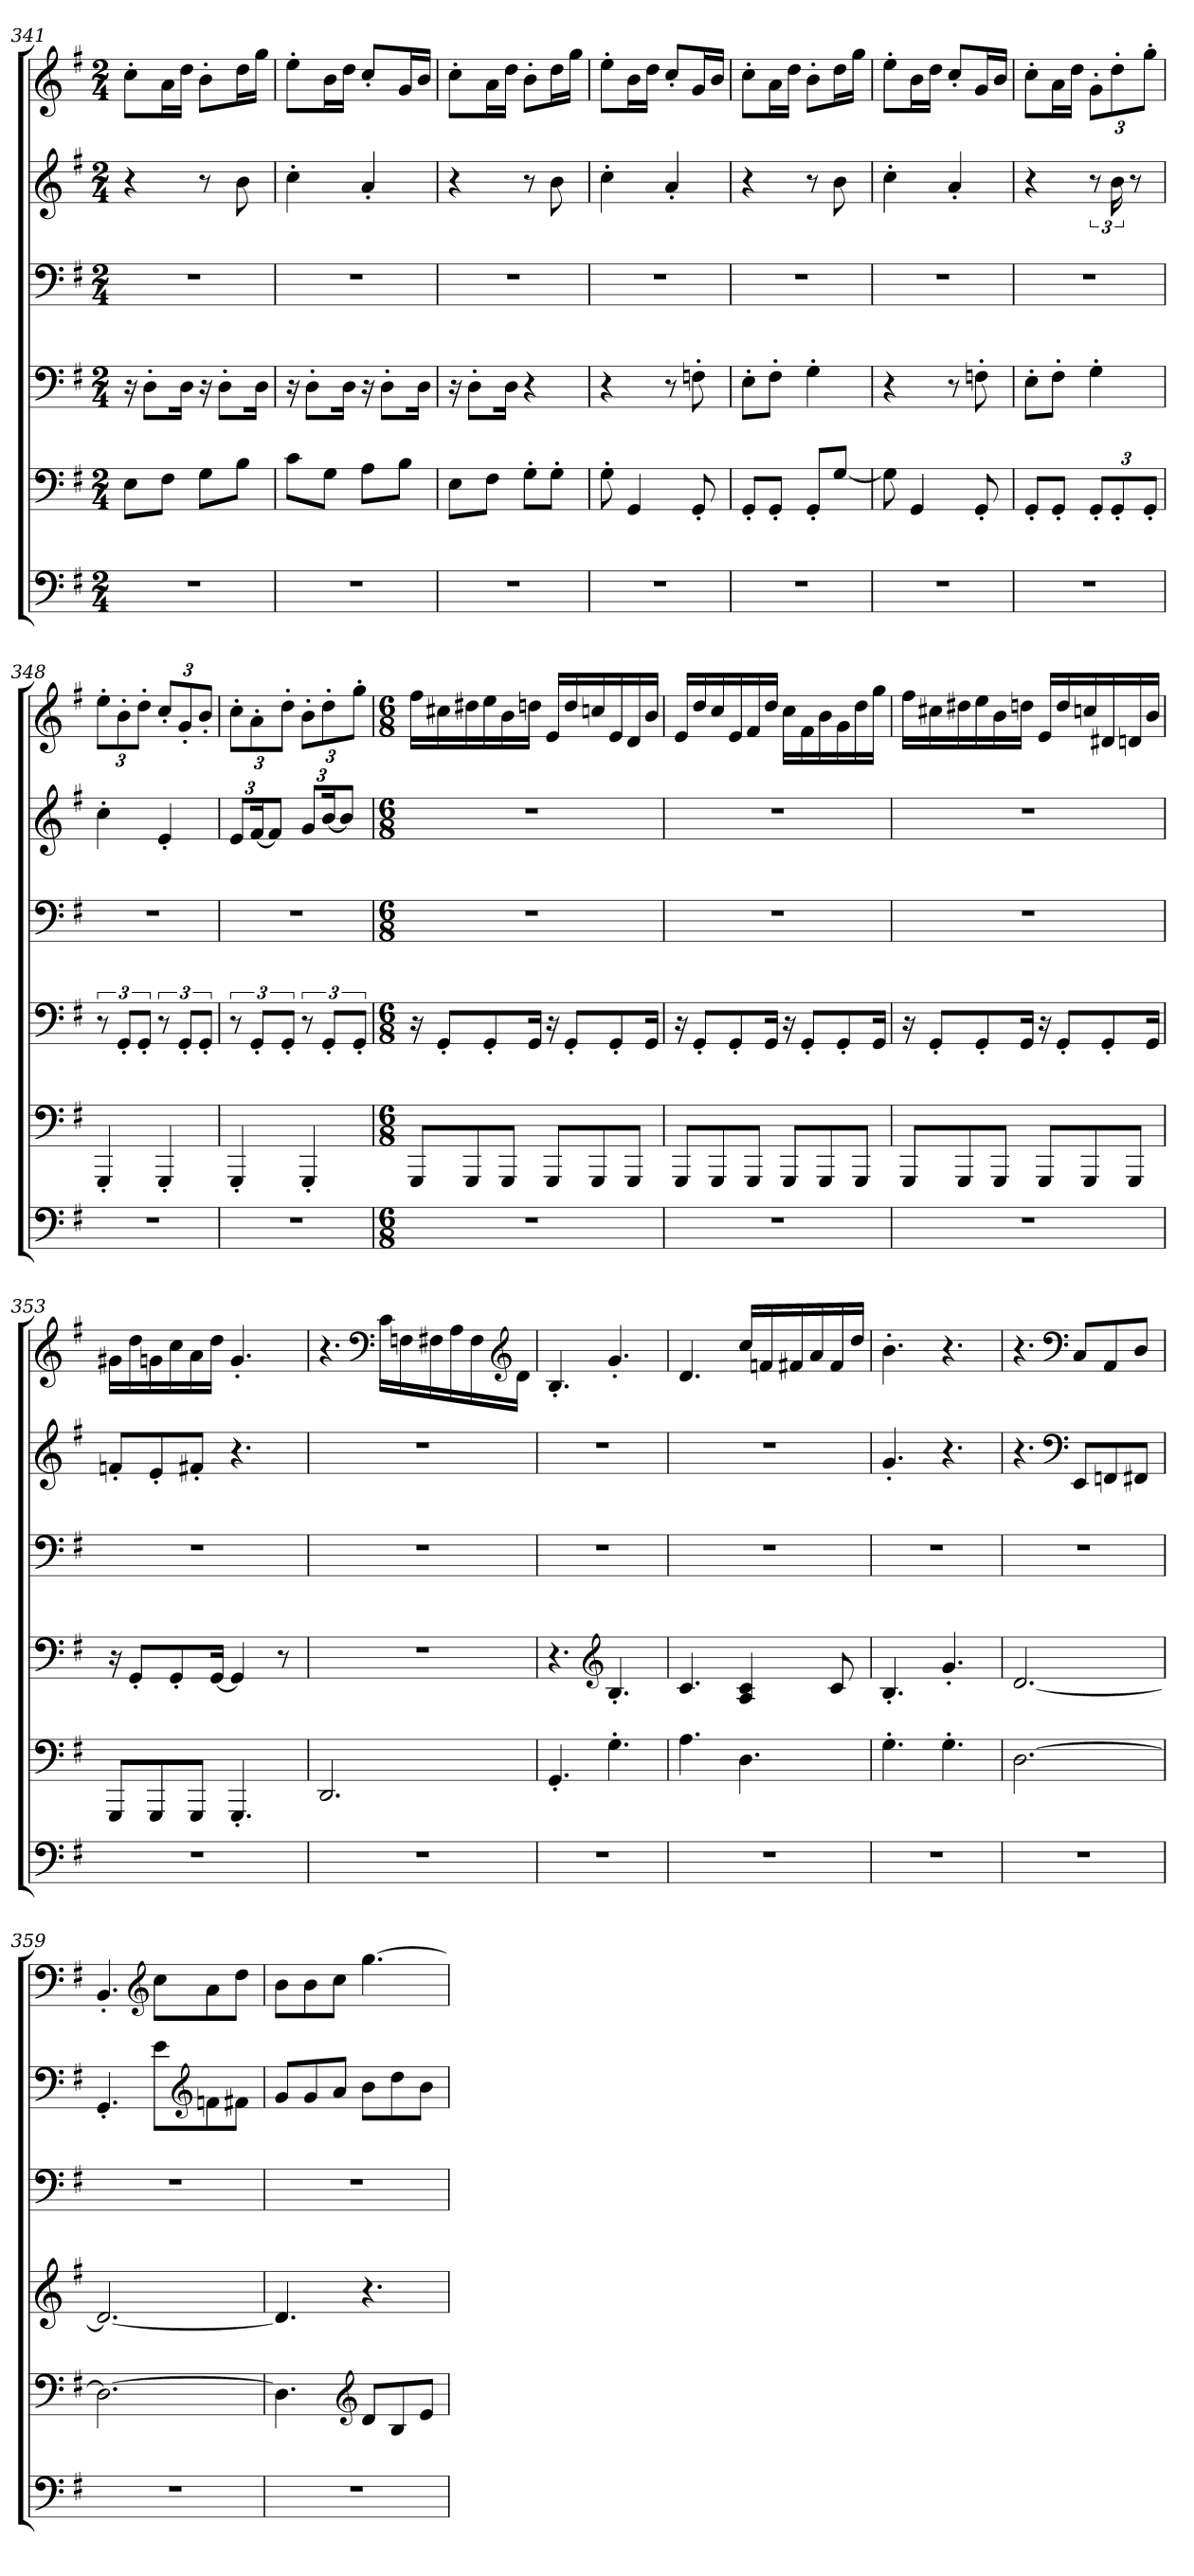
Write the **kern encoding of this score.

**kern	**kern	**kern	**kern	**kern	**kern
*part5	*part5	*part4	*part3	*part2	*part1
*staff6	*staff5	*staff4	*staff3	*staff2	*staff1
*clefF4	*clefF4	*clefF4	*clefF4	*clefG2	*clefG2
*k[f#]	*k[f#]	*k[f#]	*k[f#]	*k[f#]	*k[f#]
*M2/4	*M2/4	*M2/4	*M2/4	*M2/4	*M2/4
=341	=341	=341	=341	=341	=341
2r	8E\L	16r	2r	4r	8cc'\L
.	.	8D'\L	.	.	.
.	8F#\J	.	.	.	16a\L
.	.	16D\Jk	.	.	16dd\JJ
.	8G\L	16r	.	8r	8b'\L
.	.	8D'\L	.	.	.
.	8B\J	.	.	8b\	16dd\L
.	.	16D\Jk	.	.	16gg\JJ
=342	=342	=342	=342	=342	=342
*	*	*	*	*	*MM105
2r	8c\L	16r	2r	4cc'\	8ee'\L
.	.	8D'\L	.	.	.
.	8G\J	.	.	.	16b\L
.	.	16D\Jk	.	.	16dd\JJ
.	8A\L	16r	.	4a'/	8cc'/L
.	.	8D'\L	.	.	.
.	8B\J	.	.	.	16g/L
.	.	16D\Jk	.	.	16b/JJ
=343	=343	=343	=343	=343	=343
2r	8E\L	16r	2r	4r	8cc'\L
.	.	8D'\L	.	.	.
.	8F#\J	.	.	.	16a\L
.	.	16D\Jk	.	.	16dd\JJ
.	8G'\L	4r	.	8r	8b'\L
.	8G'\J	.	.	8b\	16dd\L
.	.	.	.	.	16gg\JJ
!!LO:PB:g=z
=344	=344	=344	=344	=344	=344
*	*	*	*	*	*MM105
2r	8G'\	4r	2r	4cc'\	8ee'\L
.	4GG/	.	.	.	16b\L
.	.	.	.	.	16dd\JJ
.	.	8r	.	4a'/	8cc'/L
.	8GG'/	8Fn'\	.	.	16g/L
.	.	.	.	.	16b/JJ
=345	=345	=345	=345	=345	=345
2r	8GG'/L	8E'\L	2r	4r	8cc'\L
.	8GG'/J	8F#'\J	.	.	16a\L
.	.	.	.	.	16dd\JJ
.	8GG'/L	4G'\	.	8r	8b'\L
.	[8G/J	.	.	8b\	16dd\L
.	.	.	.	.	16gg\JJ
=346	=346	=346	=346	=346	=346
*	*	*	*	*	*MM105
2r	8G\]	4r	2r	4cc'\	8ee'\L
.	4GG/	.	.	.	16b\L
.	.	.	.	.	16dd\JJ
.	.	8r	.	4a'/	8cc'/L
.	8GG'/	8Fn'\	.	.	16g/L
.	.	.	.	.	16b/JJ
=347	=347	=347	=347	=347	=347
2r	8GG'/L	8E'\L	2r	4r	8cc'\L
.	8GG'/J	8F#'\J	.	.	16a\L
.	.	.	.	.	16dd\JJ
*	*Xbrackettup	*	*	*	*Xbrackettup
.	12GG'/L	4G'\	.	12r	12g'\L
.	12GG'/	.	.	24b\	12dd'\
.	.	.	.	8r	.
.	12GG'/J	.	.	.	12gg'\J
=348	=348	=348	=348	=348	=348
*	*	*	*	*	*MM105
2r	4GGG'/	12r	2r	4cc'\	12ee'\L
.	.	12GG'/L	.	.	12b'\
.	.	12GG'/J	.	.	12dd'\J
.	4GGG'/	12r	.	4e'/	12cc'/L
.	.	12GG'/L	.	.	12g'/
.	.	12GG'/J	.	.	12b'/J
=349	=349	=349	=349	=349	=349
*	*	*	*	*Xbrackettup	*
2r	4GGG'/	12r	2r	12e/L	12cc'\L
.	.	12GG'/L	.	[24f#/K	12a'\
.	.	.	.	8f#/J]	.
.	.	12GG'/J	.	.	12dd'\J
.	4GGG'/	12r	.	12g/L	12b'\L
.	.	12GG'/L	.	[24b/K	12dd'\
.	.	.	.	8b/J]	.
.	.	12GG'/J	.	.	12gg'\J
!!LO:LB:g=z
=350	=350	=350	=350	=350	=350
*M6/8	*M6/8	*M6/8	*M6/8	*M6/8	*M6/8
*	*	*	*	*	*MM105
2.r	8GGG/L	16r	2.r	2.r	16ff#\LL
.	.	8GG'/L	.	.	16cc#X\
.	8GGG/	.	.	.	16dd#X\
.	.	8GG'/	.	.	16ee\
.	8GGG/J	.	.	.	16b\
.	.	16GG/Jk	.	.	16ddn\JJ
.	8GGG/L	16r	.	.	16e/LL
.	.	8GG'/L	.	.	16dd/
.	8GGG/	.	.	.	16ccn/
.	.	8GG'/	.	.	16e/
.	8GGG/J	.	.	.	16d/
.	.	16GG/Jk	.	.	16b/JJ
=351	=351	=351	=351	=351	=351
2.r	8GGG/L	16r	2.r	2.r	16e/LL
.	.	8GG'/L	.	.	16dd/
.	8GGG/	.	.	.	16cc/
.	.	8GG'/	.	.	16e/
.	8GGG/J	.	.	.	16f#/
.	.	16GG/Jk	.	.	16dd/JJ
.	8GGG/L	16r	.	.	16cc\LL
.	.	8GG'/L	.	.	16f#\
.	8GGG/	.	.	.	16b\
.	.	8GG'/	.	.	16g\
.	8GGG/J	.	.	.	16dd\
.	.	16GG/Jk	.	.	16gg\JJ
!!LO:PB:g=z
=352	=352	=352	=352	=352	=352
*	*	*	*	*	*MM105
2.r	8GGG/L	16r	2.r	2.r	16ff#\LL
.	.	8GG'/L	.	.	16cc#X\
.	8GGG/	.	.	.	16dd#X\
.	.	8GG'/	.	.	16ee\
.	8GGG/J	.	.	.	16b\
.	.	16GG/Jk	.	.	16ddn\JJ
.	8GGG/L	16r	.	.	16e/LL
.	.	8GG'/L	.	.	16dd/
.	8GGG/	.	.	.	16ccn/
.	.	8GG'/	.	.	16d#X/
.	8GGG/J	.	.	.	16dn/
.	.	16GG/Jk	.	.	16b/JJ
=353	=353	=353	=353	=353	=353
*	*	*	*	*	*MM105
2.r	8GGG/L	16r	2.r	8fn'/L	16g#X\LL
.	.	8GG'/L	.	.	16dd\
.	8GGG/	.	.	8e'/	16gn\
.	.	8GG'/	.	.	16cc\
.	8GGG/J	.	.	8f#X'/J	16a\
.	.	[16GG/Jk	.	.	16dd\JJ
.	4.GGG'/	4GG/]	.	4.r	4.g'/
.	.	8r	.	.	.
=354	=354	=354	=354	=354	=354
*	*	*	*	*	*MM105
2.r	2.DD/	2.r	2.r	2.r	4.r
*	*	*	*	*	*clefF4
.	.	.	.	.	16c\LL
.	.	.	.	.	16Fn\
.	.	.	.	.	16F#X\
.	.	.	.	.	16A\
.	.	.	.	.	16F#\
*	*	*	*	*	*clefG2
.	.	.	.	.	16d\JJ
!!LO:LB:g=z
=355	=355	=355	=355	=355	=355
2.r	4.GG'/	4.r	2.r	2.r	4.B'/
*	*	*clefG2	*	*	*
.	4.G'\	4.B'/	.	.	4.g'/
=356	=356	=356	=356	=356	=356
*	*	*	*	*	*MM105
2.r	4.A\	4.c/	2.r	2.r	4.d/
.	4.D\	4A/ 4c/	.	.	16cc/LL
.	.	.	.	.	16fn/
.	.	.	.	.	16f#X/
.	.	.	.	.	16a/
.	.	8c/	.	.	16f#/
.	.	.	.	.	16dd/JJ
=357	=357	=357	=357	=357	=357
2.r	4.G'\	4.B'/	2.r	4.g'/	4.b'\
.	4.G'\	4.g'/	.	4.r	4.r
=358	=358	=358	=358	=358	=358
*	*	*	*	*	*MM105
2.r	[2.D\	[2.d/	2.r	4.r	4.r
*	*	*	*	*clefF4	*clefF4
.	.	.	.	8EE/L	8C/L
.	.	.	.	8FFn/	8AA/
.	.	.	.	8FF#X/J	8D/J
=359	=359	=359	=359	=359	=359
2.r	2.D\_	2.d/_	2.r	4.GG'/	4.BB'/
*	*	*	*	*	*clefG2
.	.	.	.	8e\L	8cc\L
*	*	*	*	*clefG2	*
.	.	.	.	8fn\	8a\
.	.	.	.	8f#X\J	8dd\J
!!LO:PB:g=z
=360	=360	=360	=360	=360	=360
2.r	4.D\]	4.d/]	2.r	8g/L	8b\L
.	.	.	.	8g/	8b\
.	.	.	.	8a/J	8cc\J
*	*clefG2	*	*	*	*
.	8d/L	4.r	.	8b\L	[4.gg\
.	8B/	.	.	8dd\	.
.	8e/J	.	.	8b\J	.
=	=	=	=	=	=
*-	*-	*-	*-	*-	*-
